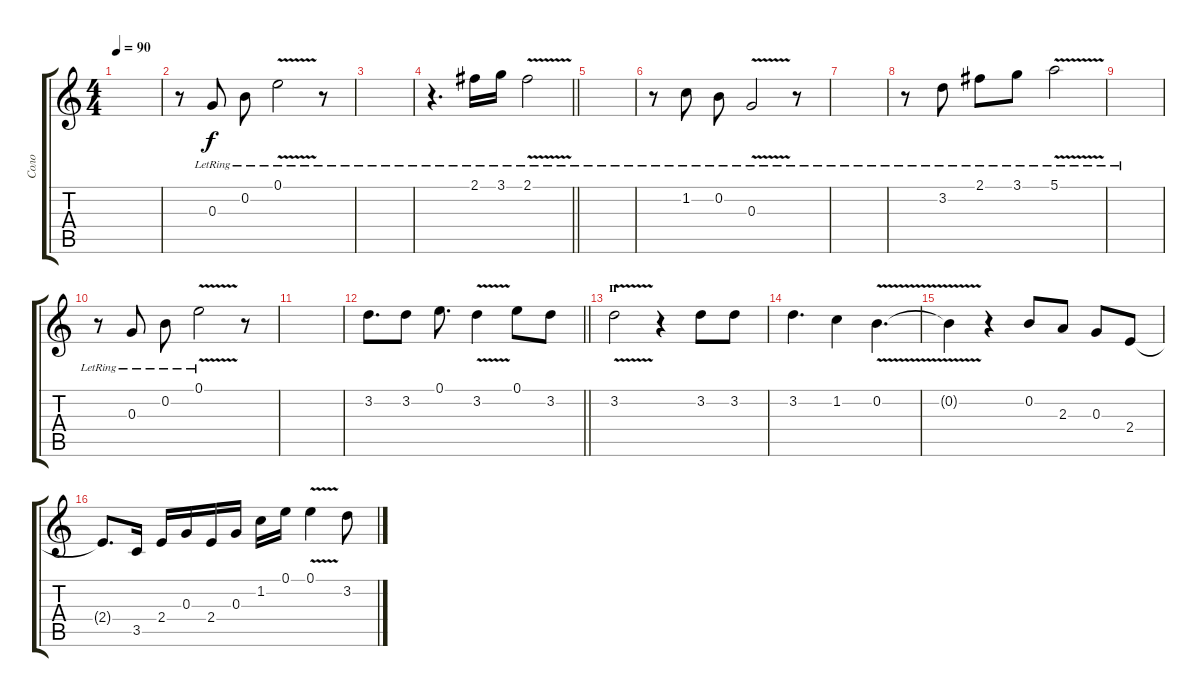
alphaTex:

\track ("Соло" "Соло") {instrument overdrivenguitar}
\staff {score tabs}
\tuning (E4 B3 G3 D3 A2 E2) {hide}
\ts (4 4)
\tempo 90
\clef g2
\ks c
|
r.8 0.3{lr}.8 0.2{lr}.8 0.1{v lr}.2 r.8 |
|
\barLineRight lightlight
r.4{d} 2.1{lr}.16 3.1{lr}.16 2.1{v lr}.2 |
|
r.8 1.2{lr}.8 0.2{lr}.8 0.3{v lr}.2 r.8 |
|
r.8 3.2{lr}.8 2.1{lr}.8 3.1{lr}.8 5.1{v lr}.2 |
|
r.8 0.3{lr}.8 0.2{lr}.8 0.1{v lr}.2 r.8 |
|
\barLineRight lightlight
3.2.8{d dy f} 3.2.8 0.1.8{d} 3.2{v}.4 0.1.8 3.2.8 |
\section ("" "п")
3.2{v}.2 r.4 3.2.8 3.2.8 |
3.2.4{d} 1.2.4 0.2{v}.4{d} |
0.2{t}.4 r.4 0.2.8 2.3.8 0.3.8 2.4.8 |
2.4{t}.8{d} 3.5.16 2.4.16 0.3.16 2.4.16 0.3.16 1.2.16 0.1.16 0.1{v}.4 3.2.8
